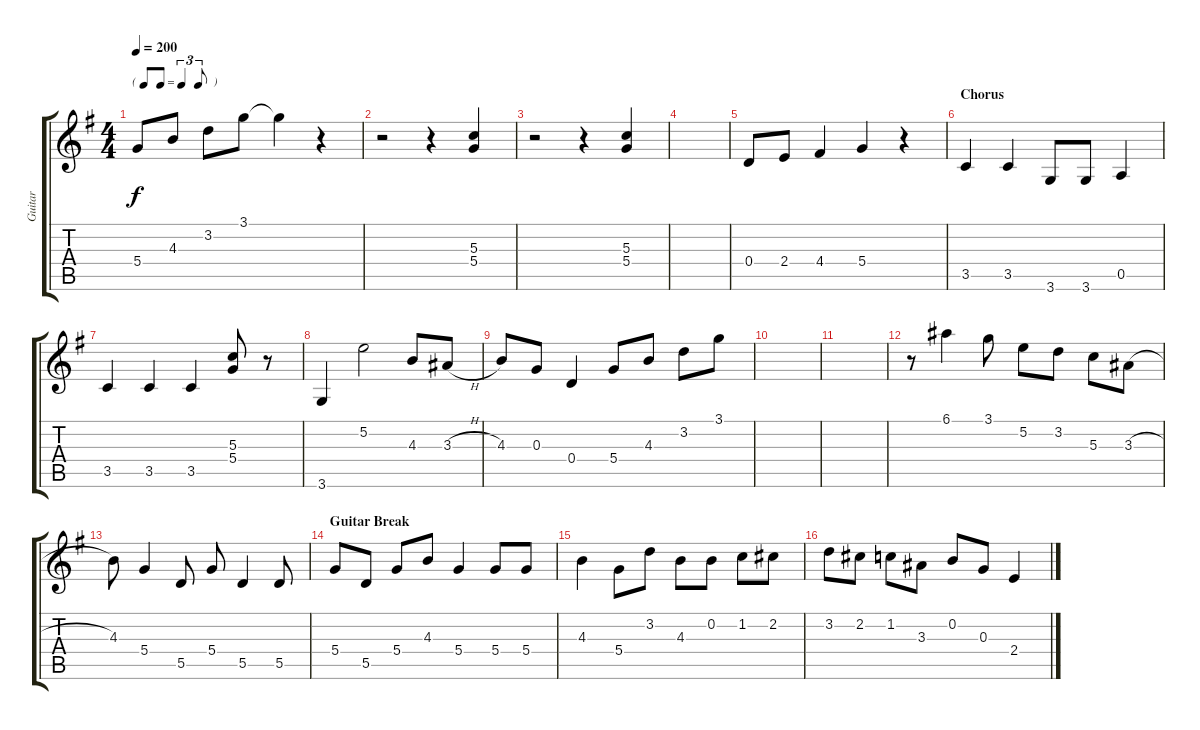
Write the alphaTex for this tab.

\track ("Guitar" "Guitar") {instrument electricguitarjazz}
\staff {score tabs}
\tuning (E4 B3 G3 D3 A2 E2) {hide}
\ts (4 4)
\tf triplet8th
\tempo 200
\clef g2
\ks g
5.4.8{dy f} 4.3.8 3.2.8 3.1.8 3.1{t}.4 r.4 |
r.2 r.4 (5.3 5.4).4 |
r.2 r.4 (5.3 5.4).4 |
|
0.4.8 2.4.8 4.4.4 5.4.4 r.4 |
\section ("" "Chorus")
3.5.4 3.5.4 3.6.8 3.6.8 0.5.4 |
3.5.4 3.5.4 3.5.4 (5.3 5.4).8 r.8 |
3.6.4 5.2.2 4.3.8 3.3{h}.8 |
4.3.8 0.3.8 0.4.4 5.4.8 4.3.8 3.2.8 3.1.8 |
|
|
r.8 6.1.4 3.1.8 5.2.8 3.2.8 5.3.8 3.3{h}.8 |
4.3.8 5.4.4 5.5.8{volume 16} 5.4.8 5.5.4 5.5.8 |
\section ("" "Guitar Break")
5.4.8 5.5.8 5.4.8 4.3.8 5.4.4 5.4.8 5.4.8 |
4.3.4 5.4.8 3.2.8 4.3.8 0.2.8 1.2.8 2.2.8 |
3.2.8 2.2.8 1.2.8 3.3.8 0.2.8 0.3.8 2.4.4
